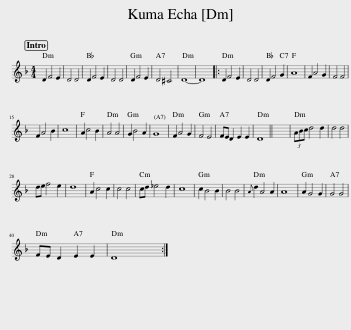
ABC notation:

X:1
L:1/8
M:4/4
I:linebreak $
K:Dmin
V:1 treble
V:1
 D2 F4 E2 | D4 D4 | D2 F4 E2 | D4 D4 | D2 F4 E2 | %5
 D4 ^C4 | D8- | D8 |: D2 F4 E2 | D4 D4 | %10
 D2 F4 G2 | A8 | F2 A4 G2 | F4 F4 |$ F2 A4 B2 | %15
 c8 | A2 c4 B2 | A4 A4 | G2 B4 A2 | G8 | %20
 F2 A4 G2 | F4 E4 | FE D2 E2 E2 | D8 || x8 | %25
 (3ABc d4 d2 | d4 d4 |$ de f4 e2 | d8 | A2 c4 c2 | %30
 c4 c4 | cd _e4 d2 | c8 | c2 B4 B2 | B4 B4 | %35
{A} d2 A4 A2 | A8 | A2 G4 G2 | G4 G4 |$ FE D2 E2 E2 | %40
 D8 :| %41
